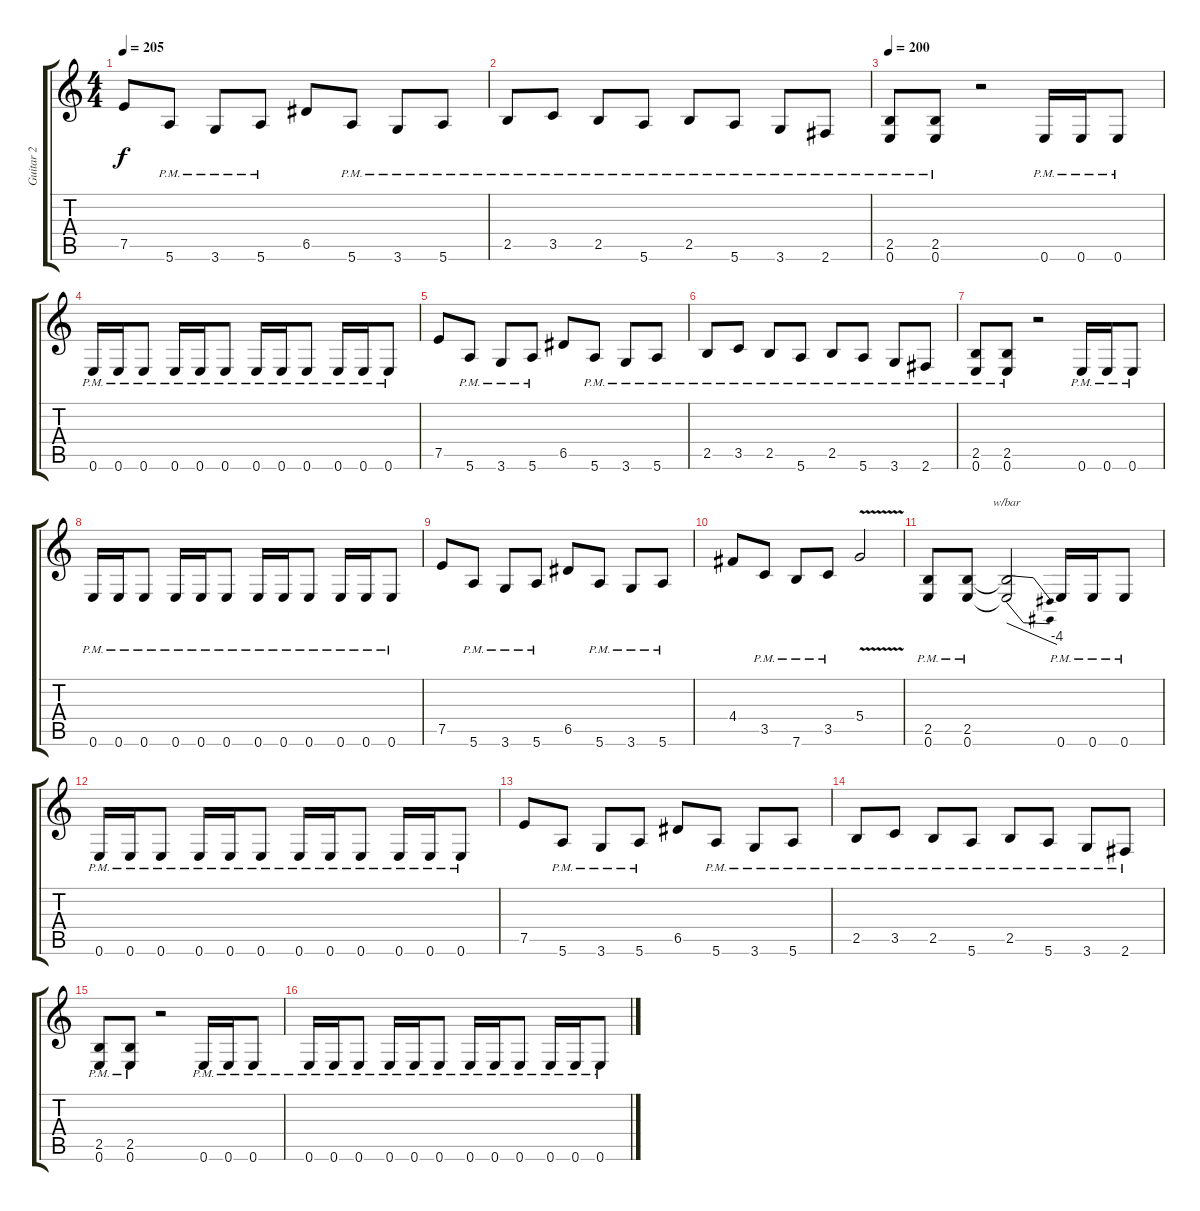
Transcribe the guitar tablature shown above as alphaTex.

\track ("Guitar 2" "Guitar 2") {instrument distortionguitar bank 108}
\staff {score tabs}
\tuning (E4 B3 G3 D3 A2 E2) {hide}
\ts (4 4)
\tempo 205
\clef g2
\ks c
7.5.8{dy f} 5.6{pm}.8 3.6{pm}.8 5.6{pm}.8 6.5.8 5.6{pm}.8 3.6{pm}.8 5.6{pm}.8 |
2.5{pm}.8 3.5{pm}.8 2.5{pm}.8 5.6{pm}.8 2.5{pm}.8 5.6{pm}.8 3.6{pm}.8 2.6{pm}.8 |
\tempo 200
(2.5{pm} 0.6{pm}).8 (2.5{pm} 0.6{pm}).8 r.2 0.6{pm}.16 0.6{pm}.16 0.6{pm}.8 |
0.6{pm}.16 0.6{pm}.16 0.6{pm}.8 0.6{pm}.16 0.6{pm}.16 0.6{pm}.8 0.6{pm}.16 0.6{pm}.16 0.6{pm}.8 0.6{pm}.16 0.6{pm}.16 0.6{pm}.8 |
7.5.8 5.6{pm}.8 3.6{pm}.8 5.6{pm}.8 6.5.8 5.6{pm}.8 3.6{pm}.8 5.6{pm}.8 |
2.5{pm}.8 3.5{pm}.8 2.5{pm}.8 5.6{pm}.8 2.5{pm}.8 5.6{pm}.8 3.6{pm}.8 2.6{pm}.8 |
(2.5{pm} 0.6{pm}).8 (2.5{pm} 0.6{pm}).8 r.2 0.6{pm}.16 0.6{pm}.16 0.6{pm}.8 |
0.6{pm}.16 0.6{pm}.16 0.6{pm}.8 0.6{pm}.16 0.6{pm}.16 0.6{pm}.8 0.6{pm}.16 0.6{pm}.16 0.6{pm}.8 0.6{pm}.16 0.6{pm}.16 0.6{pm}.8 |
7.5.8 5.6{pm}.8 3.6{pm}.8 5.6{pm}.8 6.5.8 5.6{pm}.8 3.6{pm}.8 5.6{pm}.8 |
4.4.8 3.5{pm}.8 7.6{pm}.8 3.5{pm}.8 5.4{v}.2 |
(2.5{pm} 0.6{pm}).8 (2.5{pm} 0.6{pm}).8 (2.5{t} 0.6{t}).2{tbe (dive default 0 0 60 -16)} 0.6{pm}.16 0.6{pm}.16 0.6{pm}.8 |
0.6{pm}.16 0.6{pm}.16 0.6{pm}.8 0.6{pm}.16 0.6{pm}.16 0.6{pm}.8 0.6{pm}.16 0.6{pm}.16 0.6{pm}.8 0.6{pm}.16 0.6{pm}.16 0.6{pm}.8 |
7.5.8 5.6{pm}.8 3.6{pm}.8 5.6{pm}.8 6.5.8 5.6{pm}.8 3.6{pm}.8 5.6{pm}.8 |
2.5{pm}.8 3.5{pm}.8 2.5{pm}.8 5.6{pm}.8 2.5{pm}.8 5.6{pm}.8 3.6{pm}.8 2.6{pm}.8 |
(2.5{pm} 0.6{pm}).8 (2.5{pm} 0.6{pm}).8 r.2 0.6{pm}.16 0.6{pm}.16 0.6{pm}.8 |
0.6{pm}.16 0.6{pm}.16 0.6{pm}.8 0.6{pm}.16 0.6{pm}.16 0.6{pm}.8 0.6{pm}.16 0.6{pm}.16 0.6{pm}.8 0.6{pm}.16 0.6{pm}.16 0.6{pm}.8
